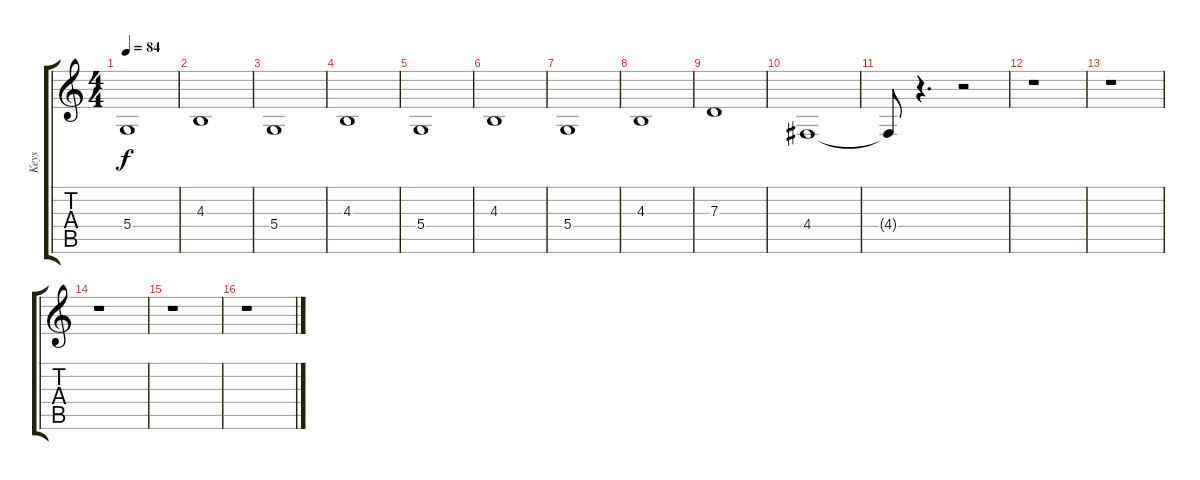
\track ("Keys" "Keys") {instrument synthstrings1}
\staff {score tabs}
\tuning (E4 B3 G3 D3 A2 D2) {hide}
\ts (4 4)
\tempo 84
\clef g2
\ks c
5.4.1{dy f} |
4.3.1 |
5.4.1 |
4.3.1 |
5.4.1 |
4.3.1 |
5.4.1 |
4.3.1 |
7.3.1 |
4.4.1 |
4.4{t}.8 r.4{d} r.2 |
r.1 |
r.1 |
r.1 |
r.1 |
r.1
